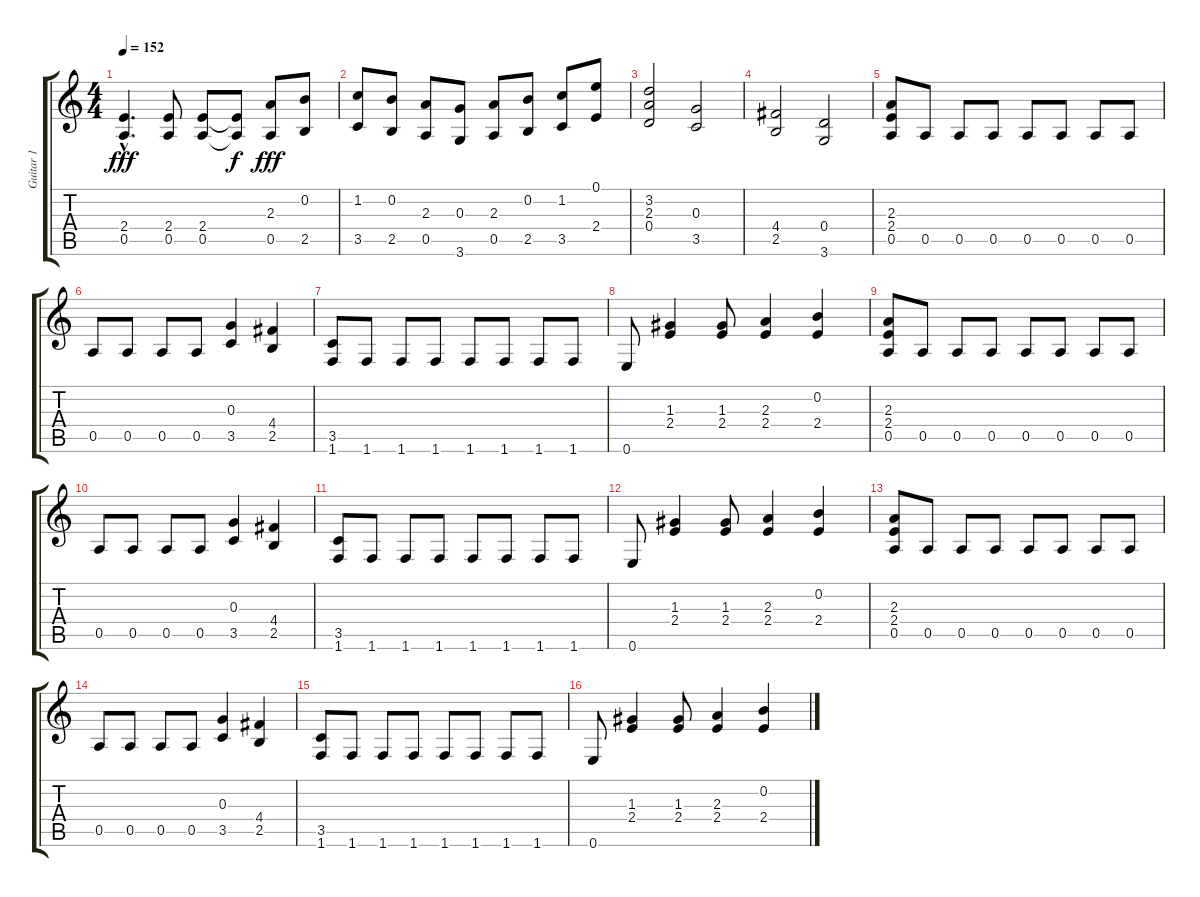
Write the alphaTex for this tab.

\track ("Guitar 1" "Guitar 1") {instrument distortionguitar}
\staff {score tabs}
\tuning (E4 B3 G3 D3 A2 E2) {hide}
\ts (4 4)
\tempo 152
\clef g2
\ks c
(2.4{hac} 0.5{hac}).4{d dy fff} (2.4 0.5).8 (2.4 0.5).8 (2.4{t} 0.5{t}).8{dy f} (2.3 0.5).8{dy fff} (0.2 2.5).8 |
(1.2 3.5).8 (0.2 2.5).8 (2.3 0.5).8 (0.3 3.6).8 (2.3 0.5).8 (0.2 2.5).8 (1.2 3.5).8 (0.1 2.4).8 |
(3.2 2.3 0.4).2 (0.3 3.5).2 |
(4.4 2.5).2 (0.4 3.6).2 |
(2.3 2.4 0.5).8 0.5.8 0.5.8 0.5.8 0.5.8 0.5.8 0.5.8 0.5.8 |
0.5.8 0.5.8 0.5.8 0.5.8 (0.3 3.5).4 (4.4 2.5).4 |
(3.5 1.6).8 1.6.8 1.6.8 1.6.8 1.6.8 1.6.8 1.6.8 1.6.8 |
0.6.8 (1.3 2.4).4 (1.3 2.4).8 (2.3 2.4).4 (0.2 2.4).4 |
(2.3 2.4 0.5).8 0.5.8 0.5.8 0.5.8 0.5.8 0.5.8 0.5.8 0.5.8 |
0.5.8 0.5.8 0.5.8 0.5.8 (0.3 3.5).4 (4.4 2.5).4 |
(3.5 1.6).8 1.6.8 1.6.8 1.6.8 1.6.8 1.6.8 1.6.8 1.6.8 |
0.6.8 (1.3 2.4).4 (1.3 2.4).8 (2.3 2.4).4 (0.2 2.4).4 |
(2.3 2.4 0.5).8 0.5.8 0.5.8 0.5.8 0.5.8 0.5.8 0.5.8 0.5.8 |
0.5.8 0.5.8 0.5.8 0.5.8 (0.3 3.5).4 (4.4 2.5).4 |
(3.5 1.6).8 1.6.8 1.6.8 1.6.8 1.6.8 1.6.8 1.6.8 1.6.8 |
0.6.8 (1.3 2.4).4 (1.3 2.4).8 (2.3 2.4).4 (0.2 2.4).4
